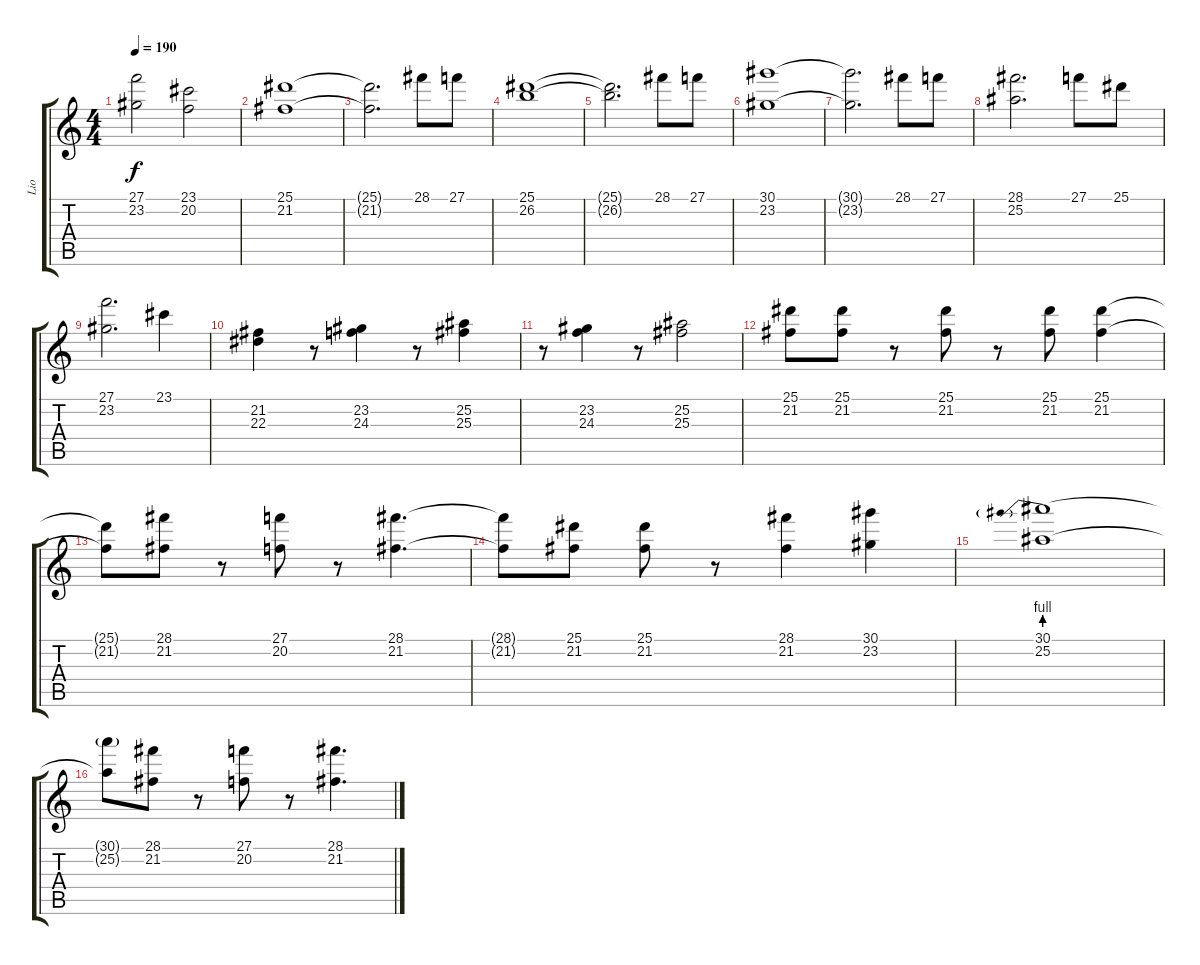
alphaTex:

\track ("Lio" "Lio") {instrument stringensemble1}
\staff {score tabs}
\tuning (D4 A3 F3 C3 G2 D2) {hide}
\ts (4 4)
\tempo 190
\clef g2
\ks c
(27.1 23.2).2{dy f} (23.1 20.2).2 |
(25.1 21.2).1 |
(25.1{t} 21.2{t}).2{d} 28.1.8 27.1.8 |
(25.1 26.2).1 |
(25.1{t} 26.2{t}).2{d} 28.1.8 27.1.8 |
(30.1 23.2).1 |
(30.1{t} 23.2{t}).2{d} 28.1.8 27.1.8 |
(28.1 25.2).2{d} 27.1.8 25.1.8 |
(27.1 23.2).2{d} 23.1.4 |
(21.2 22.3).4 r.8 (23.2 24.3).4 r.8 (25.2 25.3).4 |
r.8 (23.2 24.3).4 r.8 (25.2 25.3).2 |
(25.1 21.2).8 (25.1 21.2).8 r.8 (25.1 21.2).8 r.8 (25.1 21.2).8 (25.1 21.2).4 |
(25.1{t} 21.2{t}).8 (28.1 21.2).8 r.8 (27.1 20.2).8 r.8 (28.1 21.2).4{d} |
(28.1{t} 21.2{t}).8 (25.1 21.2).8 (25.1 21.2).8 r.8 (28.1 21.2).4 (30.1 23.2).4 |
(30.1{be (prebend 0 4 60 4)} 25.2).1 |
(30.1{t} 25.2{t}).8 (28.1 21.2).8 r.8 (27.1 20.2).8 r.8 (28.1 21.2).4{d}
